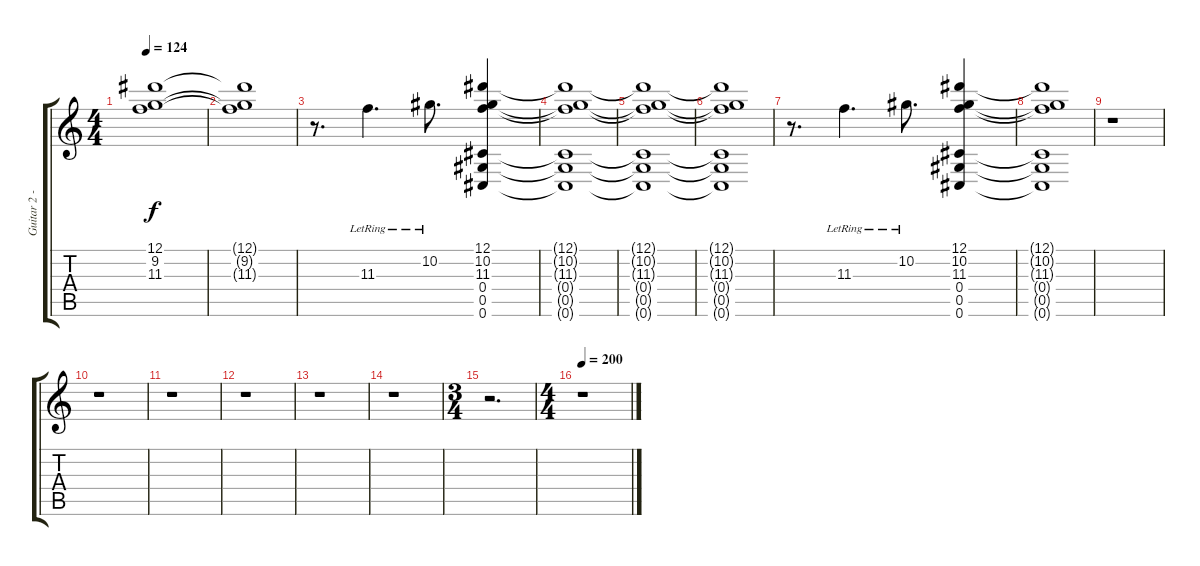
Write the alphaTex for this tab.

\track ("Guitar 2 - Delay" "Guitar 2 -") {instrument overdrivenguitar}
\staff {score tabs}
\tuning (Eb4 Bb3 Gb3 Db3 Ab2 Db2) {hide}
\ts (4 4)
\tempo 124
\clef g2
\ks c
(12.1{t} 9.2{t} 11.3{t}).1{dy f} |
(12.1{t} 9.2{t} 11.3{t}).1 |
r.8{d} 11.3{lr}.4{d} 10.2{lr}.8{d} (12.1 10.2 11.3 0.4 0.5 0.6).4 |
(12.1{t} 10.2{t} 11.3{t} 0.4{t} 0.5{t} 0.6{t}).1 |
(12.1{t} 10.2{t} 11.3{t} 0.4{t} 0.5{t} 0.6{t}).1 |
(12.1{t} 10.2{t} 11.3{t} 0.4{t} 0.5{t} 0.6{t}).1 |
r.8{d} 11.3{lr}.4{d} 10.2{lr}.8{d} (12.1 10.2 11.3 0.4 0.5 0.6).4 |
(12.1{t} 10.2{t} 11.3{t} 0.4{t} 0.5{t} 0.6{t}).1 |
r.1 |
r.1 |
r.1 |
r.1 |
r.1 |
r.1 |
\ts (3 4)
r.2{d} |
\ts (4 4)
\tempo 200
r.1
